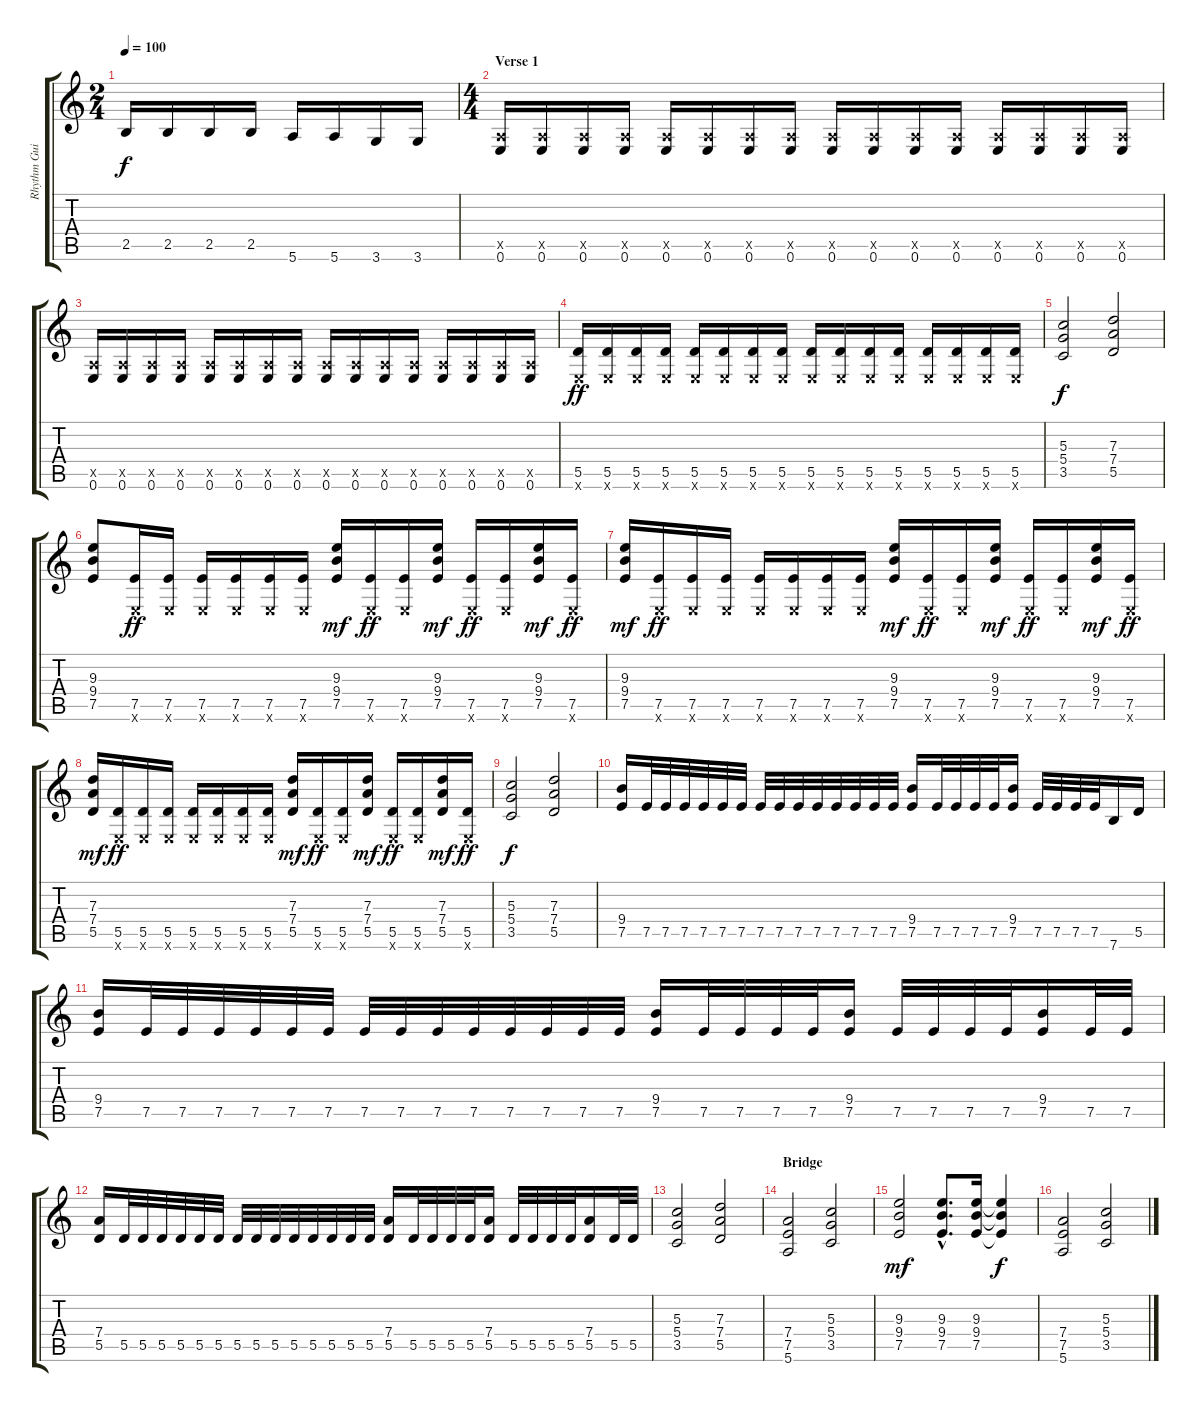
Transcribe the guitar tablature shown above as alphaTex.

\track ("Rhythm Guitar 1" "Rhythm Gui") {instrument distortionguitar}
\staff {score tabs}
\tuning (E4 B3 G3 D3 A2 E2) {hide}
\ts (2 4)
\tempo 100
\clef g2
\ks c
2.5.16{dy f} 2.5.16 2.5.16 2.5.16 5.6.16 5.6.16 3.6.16 3.6.16 |
\ts (4 4)
\section ("" "Verse 1")
(0.5{x} 0.6).16 (0.5{x} 0.6).16 (0.5{x} 0.6).16 (0.5{x} 0.6).16 (0.5{x} 0.6).16 (0.5{x} 0.6).16 (0.5{x} 0.6).16 (0.5{x} 0.6).16 (0.5{x} 0.6).16 (0.5{x} 0.6).16 (0.5{x} 0.6).16 (0.5{x} 0.6).16 (0.5{x} 0.6).16 (0.5{x} 0.6).16 (0.5{x} 0.6).16 (0.5{x} 0.6).16 |
(0.5{x} 0.6).16 (0.5{x} 0.6).16 (0.5{x} 0.6).16 (0.5{x} 0.6).16 (0.5{x} 0.6).16 (0.5{x} 0.6).16 (0.5{x} 0.6).16 (0.5{x} 0.6).16 (0.5{x} 0.6).16 (0.5{x} 0.6).16 (0.5{x} 0.6).16 (0.5{x} 0.6).16 (0.5{x} 0.6).16 (0.5{x} 0.6).16 (0.5{x} 0.6).16 (0.5{x} 0.6).16 |
(5.5 0.6{x}).16{dy ff} (5.5 0.6{x}).16 (5.5 0.6{x}).16 (5.5 0.6{x}).16 (5.5 0.6{x}).16 (5.5 0.6{x}).16 (5.5 0.6{x}).16 (5.5 0.6{x}).16 (5.5 0.6{x}).16 (5.5 0.6{x}).16 (5.5 0.6{x}).16 (5.5 0.6{x}).16 (5.5 0.6{x}).16 (5.5 0.6{x}).16 (5.5 0.6{x}).16 (5.5 0.6{x}).16 |
(5.3 5.4 3.5).2{dy f} (7.3 7.4 5.5).2 |
(9.3 9.4 7.5).8 (7.5 0.6{x}).16{dy ff} (7.5 0.6{x}).16 (7.5 0.6{x}).16 (7.5 0.6{x}).16 (7.5 0.6{x}).16 (7.5 0.6{x}).16 (9.3 9.4 7.5).16{dy mf} (7.5 0.6{x}).16{dy ff} (7.5 0.6{x}).16 (9.3 9.4 7.5).16{dy mf} (7.5 0.6{x}).16{dy ff} (7.5 0.6{x}).16 (9.3 9.4 7.5).16{dy mf} (7.5 0.6{x}).16{dy ff} |
(9.3 9.4 7.5).16{dy mf} (7.5 0.6{x}).16{dy ff} (7.5 0.6{x}).16 (7.5 0.6{x}).16 (7.5 0.6{x}).16 (7.5 0.6{x}).16 (7.5 0.6{x}).16 (7.5 0.6{x}).16 (9.3 9.4 7.5).16{dy mf} (7.5 0.6{x}).16{dy ff} (7.5 0.6{x}).16 (9.3 9.4 7.5).16{dy mf} (7.5 0.6{x}).16{dy ff} (7.5 0.6{x}).16 (9.3 9.4 7.5).16{dy mf} (7.5 0.6{x}).16{dy ff} |
(7.3 7.4 5.5).16{dy mf} (5.5 0.6{x}).16{dy ff} (5.5 0.6{x}).16 (5.5 0.6{x}).16 (5.5 0.6{x}).16 (5.5 0.6{x}).16 (5.5 0.6{x}).16 (5.5 0.6{x}).16 (7.3 7.4 5.5).16{dy mf} (5.5 0.6{x}).16{dy ff} (5.5 0.6{x}).16 (7.3 7.4 5.5).16{dy mf} (5.5 0.6{x}).16{dy ff} (5.5 0.6{x}).16 (7.3 7.4 5.5).16{dy mf} (5.5 0.6{x}).16{dy ff} |
(5.3 5.4 3.5).2{dy f} (7.3 7.4 5.5).2 |
(9.4 7.5).16 7.5.32 7.5.32 7.5.32 7.5.32 7.5.32 7.5.32 7.5.32 7.5.32 7.5.32 7.5.32 7.5.32 7.5.32 7.5.32 7.5.32 (9.4 7.5).16 7.5.32 7.5.32 7.5.32 7.5.32 (9.4 7.5).16 7.5.32 7.5.32 7.5.32 7.5.32 7.6.16 5.5.16 |
(9.4 7.5).16 7.5.32 7.5.32 7.5.32 7.5.32 7.5.32 7.5.32 7.5.32 7.5.32 7.5.32 7.5.32 7.5.32 7.5.32 7.5.32 7.5.32 (9.4 7.5).16 7.5.32 7.5.32 7.5.32 7.5.32 (9.4 7.5).16 7.5.32 7.5.32 7.5.32 7.5.32 (9.4 7.5).16 7.5.32 7.5.32 |
(7.4 5.5).16 5.5.32 5.5.32 5.5.32 5.5.32 5.5.32 5.5.32 5.5.32 5.5.32 5.5.32 5.5.32 5.5.32 5.5.32 5.5.32 5.5.32 (7.4 5.5).16 5.5.32 5.5.32 5.5.32 5.5.32 (7.4 5.5).16 5.5.32 5.5.32 5.5.32 5.5.32 (7.4 5.5).16 5.5.32 5.5.32 |
(5.3 5.4 3.5).2 (7.3 7.4 5.5).2 |
\section ("" "Bridge")
(7.4 7.5 5.6).2 (5.3 5.4 3.5).2 |
(9.3 9.4 7.5).2{dy mf} (9.3{hac} 9.4{hac} 7.5{hac}).8{d} (9.3 9.4 7.5).16 (9.3{t} 9.4{t} 7.5{t}).4{dy f} |
(7.4 7.5 5.6).2 (5.3 5.4 3.5).2
